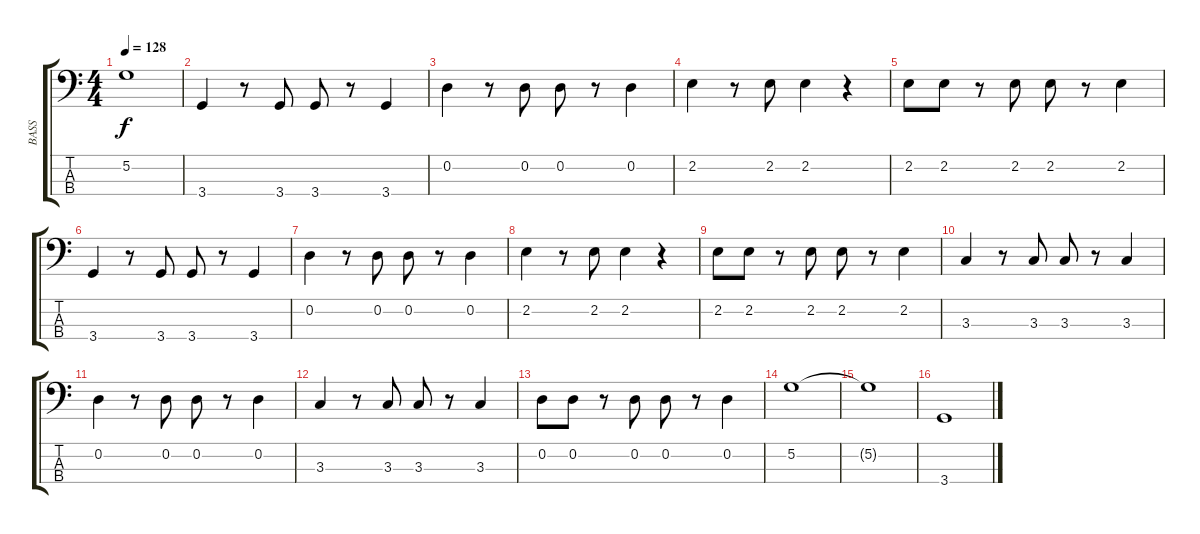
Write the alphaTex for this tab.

\track ("BASS" "BASS") {instrument electricbassfinger}
\staff {score tabs}
\tuning (G2 D2 A1 E1) {hide}
\ts (4 4)
\tempo 128
\clef f4
\ks c
5.2{t}.1{dy f} |
3.4.4 r.8 3.4.8 3.4.8 r.8 3.4.4 |
0.2.4 r.8 0.2.8 0.2.8 r.8 0.2.4 |
2.2.4 r.8 2.2.8 2.2.4 r.4 |
2.2.8 2.2.8 r.8 2.2.8 2.2.8 r.8 2.2.4 |
3.4.4 r.8 3.4.8 3.4.8 r.8 3.4.4 |
0.2.4 r.8 0.2.8 0.2.8 r.8 0.2.4 |
2.2.4 r.8 2.2.8 2.2.4 r.4 |
2.2.8 2.2.8 r.8 2.2.8 2.2.8 r.8 2.2.4 |
3.3.4 r.8 3.3.8 3.3.8 r.8 3.3.4 |
0.2.4 r.8 0.2.8 0.2.8 r.8 0.2.4 |
3.3.4 r.8 3.3.8 3.3.8 r.8 3.3.4 |
0.2.8 0.2.8 r.8 0.2.8 0.2.8 r.8 0.2.4 |
5.2.1 |
5.2{t}.1 |
3.4.1
